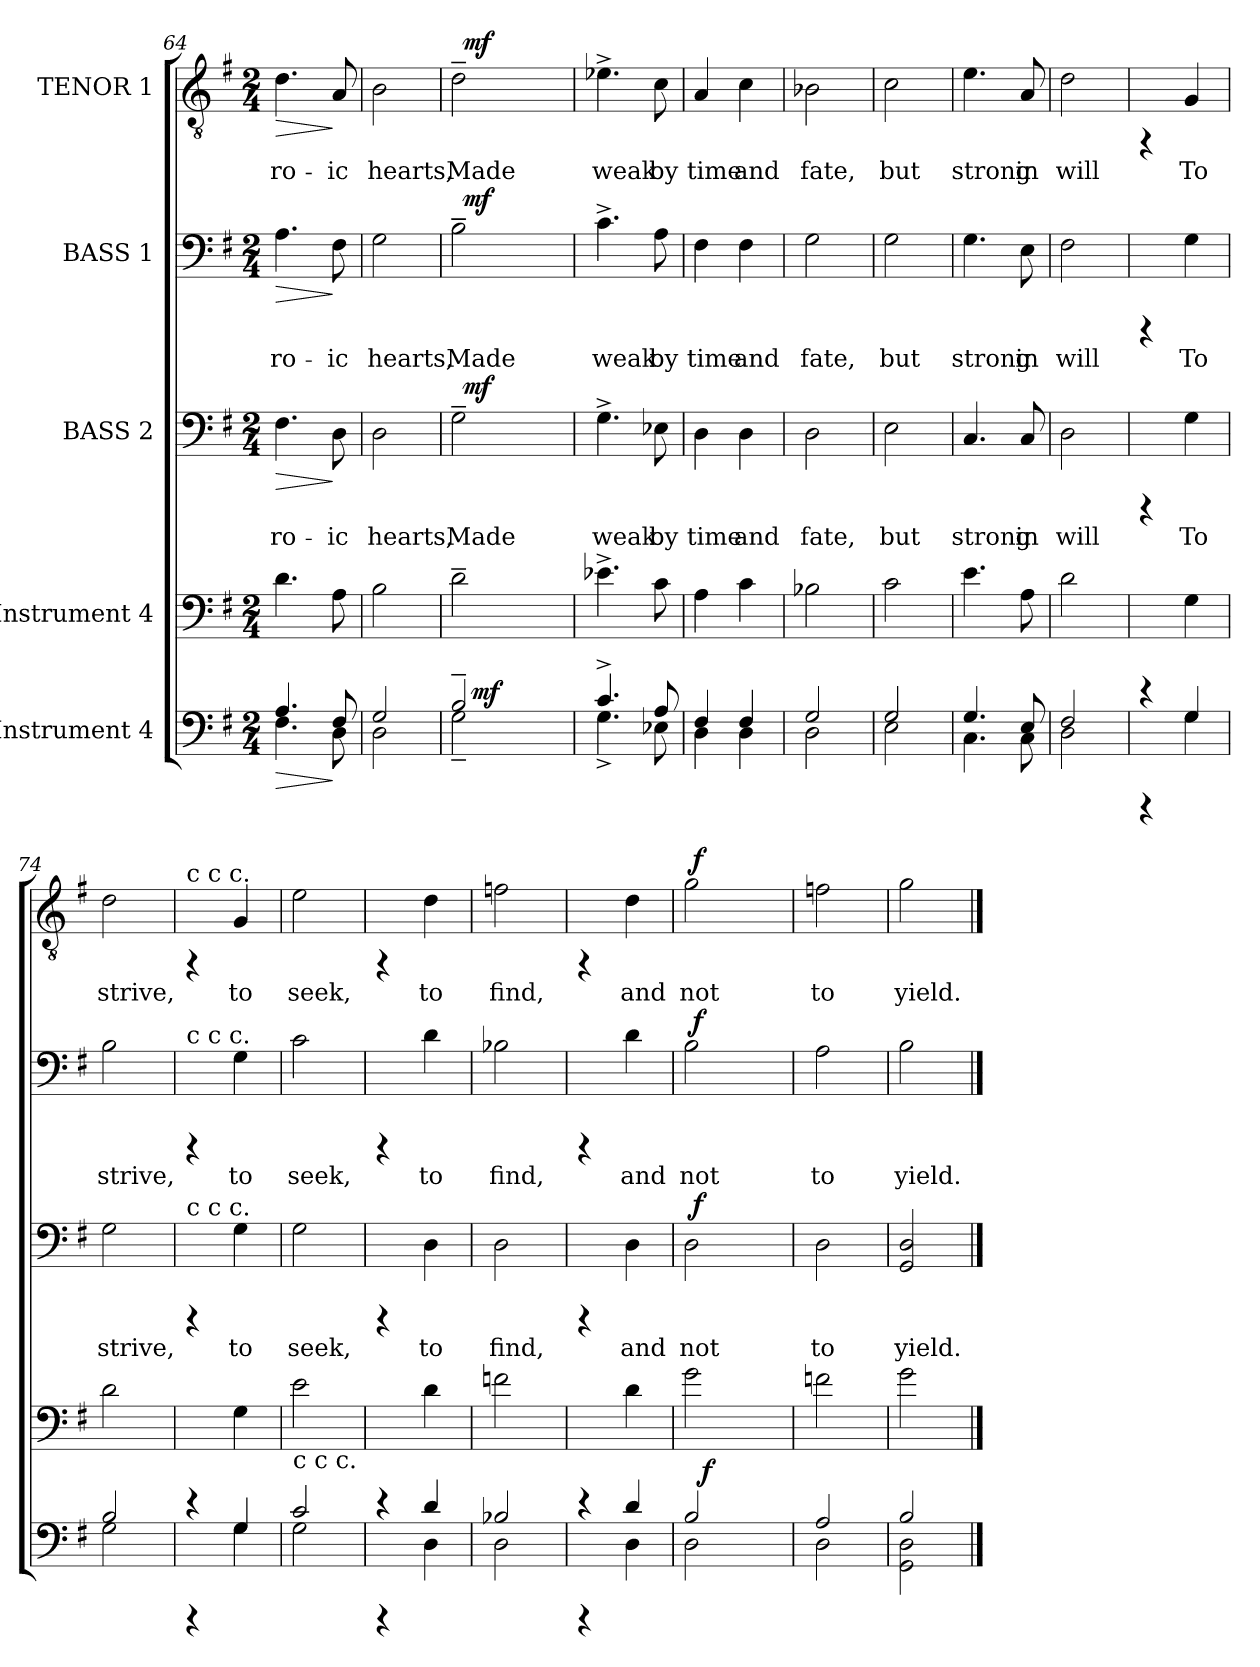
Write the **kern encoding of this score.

**kern	**dynam	**kern	**kern	**text	**dynam	**kern	**text	**dynam	**kern	**text	**dynam
*part5	*part5	*part4	*part3	*part3	*part3	*part2	*part2	*part2	*part1	*part1	*part1
*staff5	*staff5	*staff4	*staff3	*staff3	*staff3	*staff2	*staff2	*staff2	*staff1	*staff1	*staff1
*I"Instrument 4	*	*I"Instrument 4	*I"BASS 2	*	*	*I"BASS 1	*	*	*I"TENOR 1	*	*
*clefF4	*	*clefF4	*clefF4	*	*	*clefF4	*	*	*clefGv2	*	*
*k[f#]	*	*k[f#]	*k[f#]	*	*	*k[f#]	*	*	*k[f#]	*	*
*G:	*	*G:	*G:	*	*	*G:	*	*	*G:	*	*
*M2/4	*	*M2/4	*M2/4	*	*	*M2/4	*	*	*M2/4	*	*
=64	=64	=64	=64	=64	=64	=64	=64	=64	=64	=64	=64
!	!LO:HP:b	!	!	!LO:LY:b:cj	!LO:HP:b	!	!LO:LY:b:cj	!LO:HP:b	!	!LO:LY:b:cj	!LO:HP:b
*^	*	*	*	*	*	*	*	*	*	*	*
4.A/	4.F#\	>	4.d\	4.F#\	-ro-	>	4.A\	-ro-	>	4.d\	-ro-	>
!	!	!	!	!	!LO:LY:b:cj	!	!	!LO:LY:b:cj	!	!	!LO:LY:b:cj	!
8F#/	8D\	]	8A\	8D\	-ic	]	8F#\	-ic	]	8A/	-ic	]
=65	=65	=65	=65	=65	=65	=65	=65	=65	=65	=65	=65	=65
!	!	!	!	!	!LO:LY:b:cj	!	!	!LO:LY:b:cj	!	!	!LO:LY:b:cj	!
2G/	2D\	.	2B\	2D\	hearts,	.	2G\	hearts,	.	2B\	hearts,	.
!!LO:PB:g=z
=66	=66	=66	=66	=66	=66	=66	=66	=66	=66	=66	=66	=66
!	!	!	!	!	!LO:LY:b:cj	!	!	!LO:LY:b:cj	!	!	!LO:LY:b:cj	!
*	*^	*	*	*^	*	*	*^	*	*	*^	*	*
2B~>/	2G~<\	32.ryy	.	2d~>\	2G~>\	32ryy	Made	.	2B~>\	32ryy	Made	.	2d~>\	32ryy	Made	.
!	!	!	!	!	!	!	!	!LO:DY:a	!	!	!	!LO:DY:a	!	!	!	!LO:DY:a
.	.	.	.	.	.	4...ryy	.	mf	.	4...ryy	.	mf	.	4...ryy	.	mf
!	!	!	!LO:DY:a	!	!	!	!	!	!	!	!	!	!	!	!	!
.	.	4ryy	mf	.	.	.	.	.	.	.	.	.	.	.	.	.
.	.	8ryy	.	.	.	.	.	.	.	.	.	.	.	.	.	.
.	.	16ryy	.	.	.	.	.	.	.	.	.	.	.	.	.	.
.	.	64ryy	.	.	.	.	.	.	.	.	.	.	.	.	.	.
=67	=67	=67	=67	=67	=67	=67	=67	=67	=67	=67	=67	=67	=67	=67	=67	=67
!	!	!	!	!	!	!	!LO:LY:b:cj	!	!	!	!LO:LY:b:cj	!	!	!	!LO:LY:b:cj	!
*	*	*	*	*	*v	*v	*	*	*	*	*	*	*v	*v	*	*
*	*v	*v	*	*	*	*	*	*v	*v	*	*	*	*	*
4.c^>/	4.G^<\	.	4.e-X^>\	4.G^>\	weak	.	4.c^>\	weak	.	4.e-X^>\	weak	.
!	!	!	!	!	!LO:LY:b:cj	!	!	!LO:LY:b:cj	!	!	!LO:LY:b:cj	!
8A/	8E-X\	.	8c\	8E-X\	by	.	8A\	by	.	8c\	by	.
=68	=68	=68	=68	=68	=68	=68	=68	=68	=68	=68	=68	=68
!	!	!	!	!	!LO:LY:b:cj	!	!	!LO:LY:b:cj	!	!	!LO:LY:b:cj	!
4F#/	4D\	.	4A\	4D\	time	.	4F#\	time	.	4A/	time	.
!	!	!	!	!	!LO:LY:b:cj	!	!	!LO:LY:b:cj	!	!	!LO:LY:b:cj	!
4F#/	4D\	.	4c\	4D\	and	.	4F#\	and	.	4c\	and	.
=69	=69	=69	=69	=69	=69	=69	=69	=69	=69	=69	=69	=69
!	!	!	!	!	!LO:LY:b:cj	!	!	!LO:LY:b:cj	!	!	!LO:LY:b:cj	!
2G/	2D\	.	2B-X\	2D\	fate,	.	2G\	fate,	.	2B-X\	fate,	.
=70	=70	=70	=70	=70	=70	=70	=70	=70	=70	=70	=70	=70
!	!	!	!	!	!LO:LY:b:cj	!	!	!LO:LY:b:cj	!	!	!LO:LY:b:cj	!
2G/	2E\	.	2c\	2E\	but	.	2G\	but	.	2c\	but	.
=71	=71	=71	=71	=71	=71	=71	=71	=71	=71	=71	=71	=71
!	!	!	!	!	!LO:LY:b:cj	!	!	!LO:LY:b:cj	!	!	!LO:LY:b:cj	!
4.G/	4.C\	.	4.e\	4.C/	strong	.	4.G\	strong	.	4.e\	strong	.
!	!	!	!	!	!LO:LY:b:cj	!	!	!LO:LY:b:cj	!	!	!LO:LY:b:cj	!
8E/	8C\	.	8A\	8C/	in	.	8E\	in	.	8A/	in	.
=72	=72	=72	=72	=72	=72	=72	=72	=72	=72	=72	=72	=72
!	!	!	!	!	!LO:LY:b:cj	!	!	!LO:LY:b:cj	!	!	!LO:LY:b:cj	!
2F#/	2D\	.	2d\	2D\	will	.	2F#\	will	.	2d\	will	.
=73	=73	=73	=73	=73	=73	=73	=73	=73	=73	=73	=73	=73
4rCCC	4ryy	.	4rCCC	4rCCC	.	.	4rCCC	.	.	4rFF	.	.
!	!	!	!	!	!LO:LY:b:cj	!	!	!LO:LY:b:cj	!	!	!LO:LY:b:cj	!
4G/	4G\	.	4G\	4G\	To	.	4G\	To	.	4G/	To	.
!!LO:LB:g=z
=74	=74	=74	=74	=74	=74	=74	=74	=74	=74	=74	=74	=74
!	!	!	!	!	!LO:LY:b:cj	!	!	!LO:LY:b:cj	!	!	!LO:LY:b:cj	!
2B/	2G\	.	2d\	2G\	strive,	.	2B\	strive,	.	2d\	strive,	.
=75	=75	=75	=75	=75	=75	=75	=75	=75	=75	=75	=75	=75
!	!	!	!	!	!	!	!	!	!	!LO:TX:a:t=c c c.	!	!
!	!	!	!	!	!	!	!LO:TX:a:t=c c c.	!	!	!	!	!
!	!	!	!	!LO:TX:a:t=c c c.	!	!	!	!	!	!	!	!
4rCCC	4ryy	.	4rCCC	4rCCC	.	.	4rCCC	.	.	4rFF	.	.
!	!	!	!	!	!LO:LY:b:cj	!	!	!LO:LY:b:cj	!	!	!LO:LY:b:cj	!
4G/	4G\	.	4G\	4G\	to	.	4G\	to	.	4G/	to	.
=76	=76	=76	=76	=76	=76	=76	=76	=76	=76	=76	=76	=76
!	!	!	!LO:TX:b:t=c c c.	!	!	!	!	!	!	!	!	!
!	!	!	!	!	!LO:LY:b:cj	!	!	!LO:LY:b:cj	!	!	!LO:LY:b:cj	!
2c/	2G\	.	2e\	2G\	seek,	.	2c\	seek,	.	2e\	seek,	.
=77	=77	=77	=77	=77	=77	=77	=77	=77	=77	=77	=77	=77
4rCCC	4ryy	.	4rCCC	4rCCC	.	.	4rCCC	.	.	4rFF	.	.
!	!	!	!	!	!LO:LY:b:cj	!	!	!LO:LY:b:cj	!	!	!LO:LY:b:cj	!
4d/	4D\	.	4d\	4D\	to	.	4d\	to	.	4d\	to	.
=78	=78	=78	=78	=78	=78	=78	=78	=78	=78	=78	=78	=78
!	!	!	!	!	!LO:LY:b:cj	!	!	!LO:LY:b:cj	!	!	!LO:LY:b:cj	!
2B-X/	2D\	.	2fn\	2D\	find,	.	2B-X\	find,	.	2fn\	find,	.
=79	=79	=79	=79	=79	=79	=79	=79	=79	=79	=79	=79	=79
4rCCC	4ryy	.	4rCCC	4rCCC	.	.	4rCCC	.	.	4rFF	.	.
!	!	!	!	!	!LO:LY:b:cj	!	!	!LO:LY:b:cj	!	!	!LO:LY:b:cj	!
4d/	4D\	.	4d\	4D\	and	.	4d\	and	.	4d\	and	.
=80	=80	=80	=80	=80	=80	=80	=80	=80	=80	=80	=80	=80
!	!	!	!	!	!LO:LY:b:cj	!	!	!LO:LY:b:cj	!	!	!LO:LY:b:cj	!
*	*^	*	*	*^	*	*	*^	*	*	*^	*	*
2B/	2D\	32ryy	.	2g\	2D\	64ryy	not	.	2B\	64ryy	not	.	2g\	64ryy	not	.
!	!	!	!	!	!	!	!	!LO:DY:a	!	!	!	!LO:DY:a	!	!	!	!LO:DY:a
.	.	.	.	.	.	4ryy	.	f	.	4ryy	.	f	.	4ryy	.	f
!	!	!	!LO:DY:a	!	!	!	!	!	!	!	!	!	!	!	!	!
.	.	4...ryy	f	.	.	.	.	.	.	.	.	.	.	.	.	.
.	.	.	.	.	.	8...ryy	.	.	.	8...ryy	.	.	.	8...ryy	.	.
=81	=81	=81	=81	=81	=81	=81	=81	=81	=81	=81	=81	=81	=81	=81	=81	=81
!	!	!	!	!	!	!	!LO:LY:b:cj	!	!	!	!LO:LY:b:cj	!	!	!	!LO:LY:b:cj	!
*	*	*	*	*	*v	*v	*	*	*	*	*	*	*v	*v	*	*
*	*v	*v	*	*	*	*	*	*v	*v	*	*	*	*	*
2A/	2D\	.	2fn\	2D\	to	.	2A\	to	.	2fn\	to	.
=82	=82	=82	=82	=82	=82	=82	=82	=82	=82	=82	=82	=82
!	!	!	!	!	!LO:LY:b:cj	!	!	!LO:LY:b:cj	!	!	!LO:LY:b:cj	!
2B/	2D\ 2GG\	.	2g\	2D/ 2GG/	yield.	.	2B\	yield.	.	2g\	yield.	.
*v	*v	*	*	*	*	*	*	*	*	*	*	*
==	==	==	==	==	==	==	==	==	==	==	==
*-	*-	*-	*-	*-	*-	*-	*-	*-	*-	*-	*-
